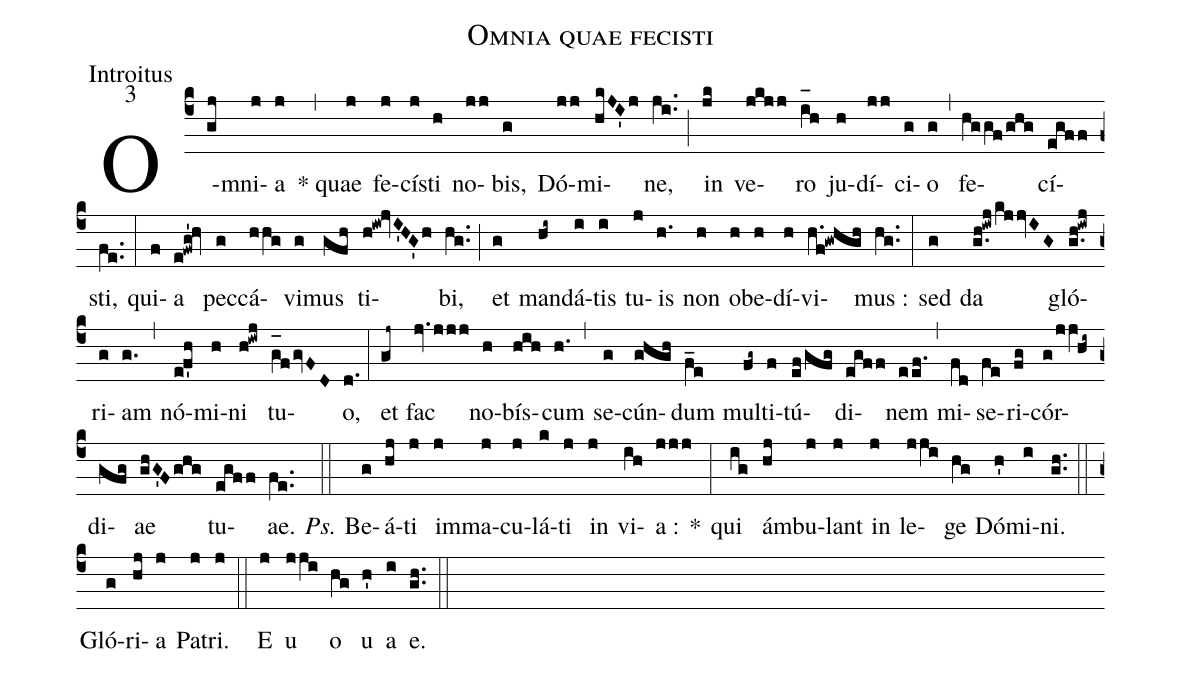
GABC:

name:Omnia quae fecisti;
office-part:Introitus;
mode:3;
%%
(c4) O(gj)mni(j)a(j) (,) * quae(j) fe(j)cí(j)sti(h) no(jj)bis,(g) Dó(jj)mi(hkJI'j)ne,(ji..) (;) in(jk) ve(jkjj)ro(i_[oh:h]h) ju(h)dí(jj)ci(g)o(g) (,) fe(hggf/ghg)cí(egff)sti,(fe..) (:) qui(f)a(e!fwg'!hv) pec(g)cá(hhg)vi(g)mus(gfh) ti(h!iw!jvI'HG'h)bi,(hg..) (;) et(g) man(hi~)dá(i)tis(i) tu(j)is(h.) non(h) o(h)be(h)dí(h)vi(h.f!gwhgh)mus :(hg..) (:) sed(g) da(g.h!iwj/kjjvIG) gló(g.h!iwj)ri(g)am(g.) (,) nó(ef'h)mi(h)ni(h!iwj) tu(g_[oh:h]fgvFD)o,(d.) (:) et(gj~) fac(jv.jjj) no(h)bís(hih)cum(h.) (,) se(g)cún(ghgh)dum(f_e) mul(fg~)ti(f)tú(ef/gfg)di(egff)nem(eef.) (,) mi(fd)se(fe)ri(fg)cór(g/jjV!hi~)di(gfg)ae(ghG'Fghg) tu(egff)ae.(fe..) (::) <i>Ps.</i> Be(g)á(hj)ti(j) im(j)ma(j)cu(j)lá(k)ti(j) in(j) vi(ih)a :(jjj) *(:) qui(ig) ám(hj)bu(j)lant(j) in(j) le(jji)ge(hg) Dó(h')mi(i)ni.(gh..) (::) Gló(g)ri(hj)a(j) Pa(j)tri.(j) (::) <eu>E(j) u(jji) o(hg) u(h') a(i) e.</eu>(gh..) (::)
